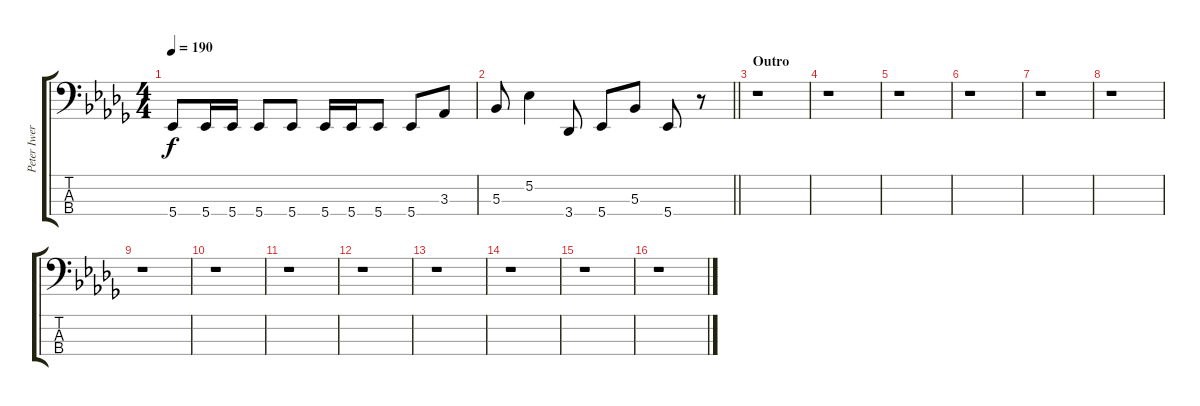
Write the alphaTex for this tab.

\track ("Peter Iwers" "Peter Iwer") {instrument electricbassfinger}
\staff {score tabs}
\tuning (Eb2 Bb1 F1 Bb0) {hide}
\ts (4 4)
\tempo 190
\clef f4
\ks db
5.4{t}.8{dy f} 5.4.16 5.4.16 5.4.8 5.4.8 5.4.16 5.4.16 5.4.8 5.4.8 3.3.8 |
\barLineRight lightlight
5.3.8 5.2.4 3.4.8 5.4.8 5.3.8 5.4.8 r.8 |
\section ("" "Outro")
r.1 |
r.1 |
r.1 |
r.1 |
r.1 |
r.1 |
r.1 |
r.1 |
r.1 |
r.1 |
r.1 |
r.1 |
r.1 |
r.1
